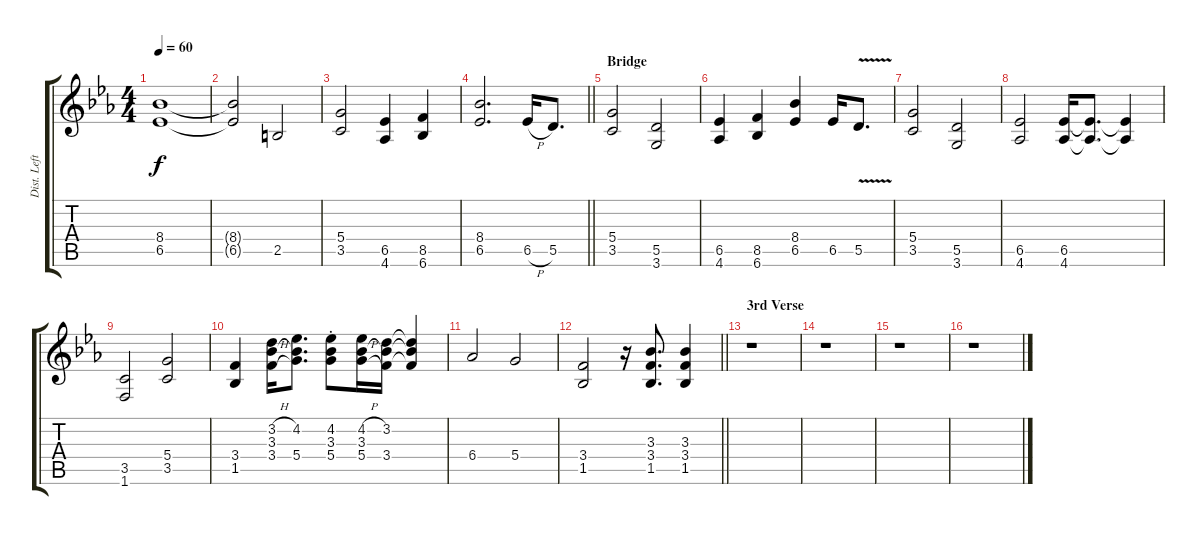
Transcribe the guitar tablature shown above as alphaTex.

\track ("Dist. Left" "Dist. Left") {instrument distortionguitar}
\staff {score tabs}
\tuning (E4 B3 G3 D3 A2 E2) {hide}
\ts (4 4)
\tempo 60
\clef g2
\ks cminor
(8.4 6.5).1{dy f} |
(8.4{t} 6.5{t}).2 2.5.2 |
(5.4 3.5).2 (6.5 4.6).4 (8.5 6.6).4 |
\barLineRight lightlight
(8.4 6.5).2{d} 6.5{h}.16{volume 9} 5.5.8{d} |
\section ("" "Bridge")
(5.4 3.5).2 (5.5 3.6).2 |
(6.5 4.6).4 (8.5 6.6).4 (8.4 6.5).4 6.5.16 5.5{v}.8{d} |
(5.4 3.5).2 (5.5 3.6).2 |
(6.5 4.6).2 (6.5 4.6).16 (6.5{t} 4.6{t}).8{d} (6.5{t} 4.6{t}).4 |
(3.5 1.6).2 (5.4 3.5).2 |
(3.4 1.5).4 (3.2{h} 3.3 3.4{h}).16 (4.2 3.3{t} 5.4).8{d} (4.2 3.3 5.4{st}).8 (4.2{h} 3.3 5.4{h}).16 (3.2 3.3{t} 3.4).16 (3.2{t} 3.3{t} 3.4{t}).4 |
6.4.2 5.4.2 |
\barLineRight lightlight
(3.4 1.5).2 r.16 (3.3 3.4 1.5).8{d} (3.3 3.4 1.5).4 |
\section ("" "3rd Verse")
r.1 |
r.1 |
r.1 |
r.1
